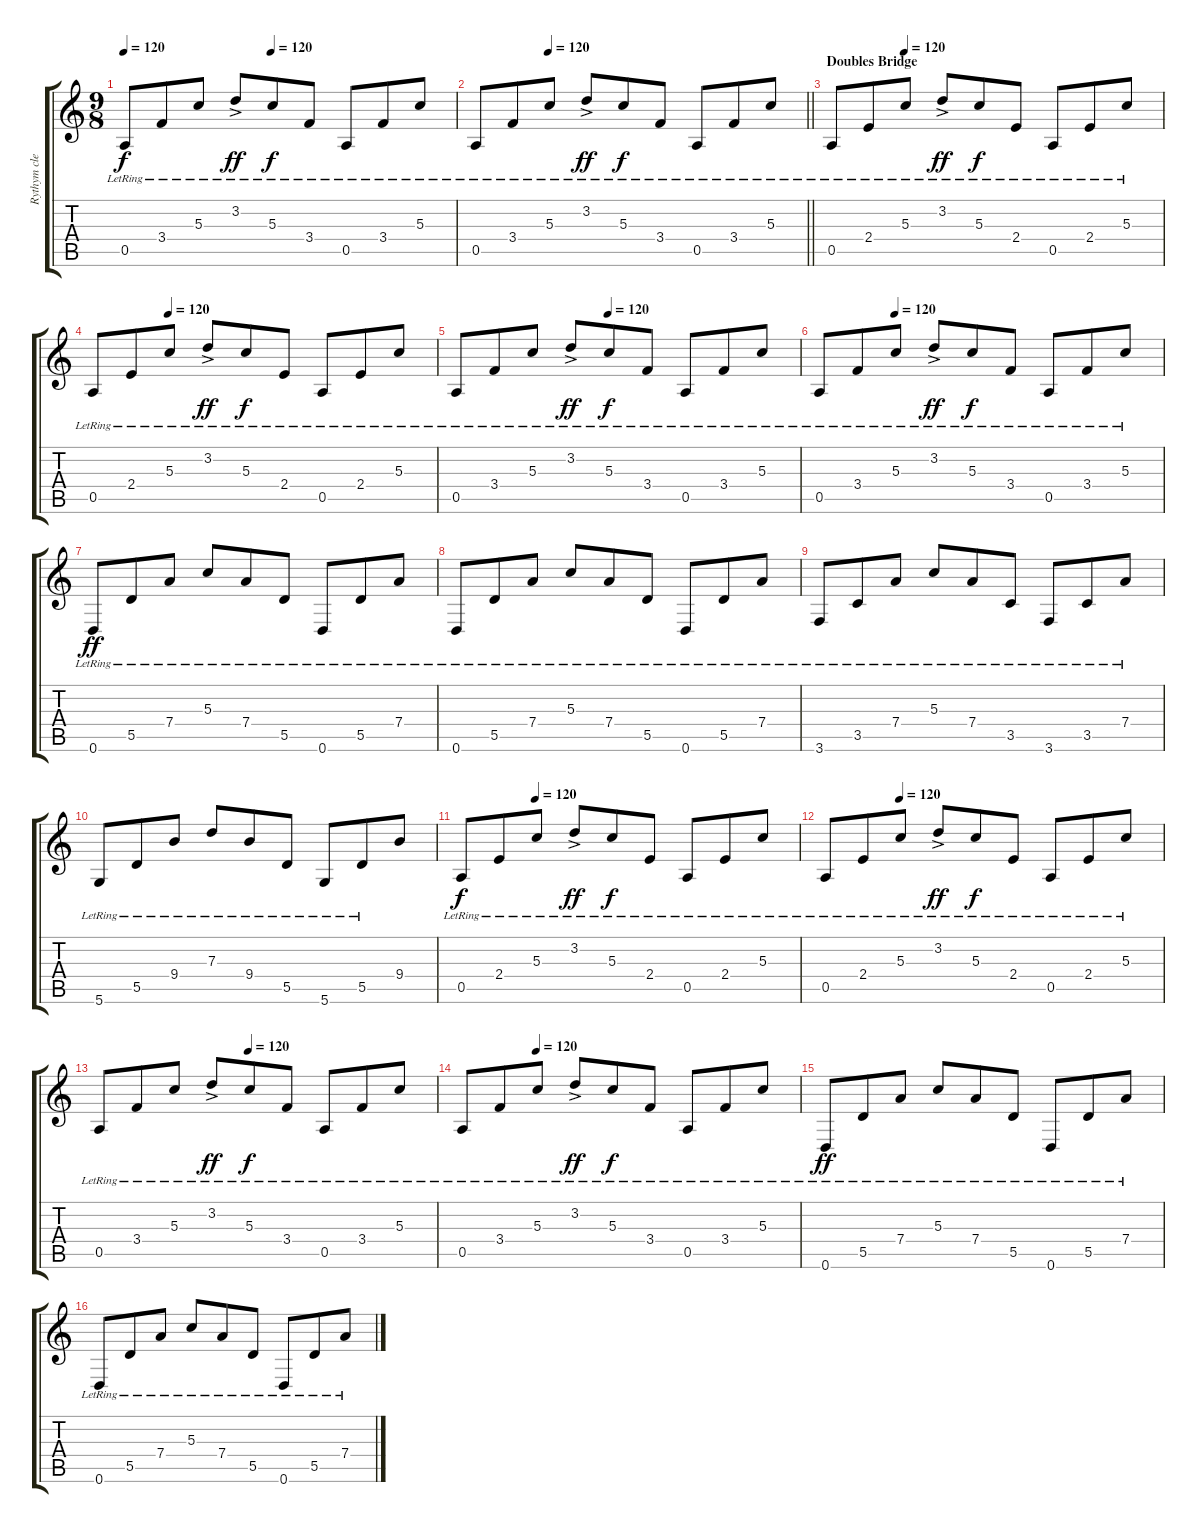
\track ("Rythym clean" "Rythym cle") {instrument electricguitarclean}
\staff {score tabs}
\tuning (E4 B3 G3 D3 A2 D2) {hide}
\ts (9 8)
\tempo 120
\tempo (120 0.4444444444444444)
\clef g2
\ks c
0.5{lr}.8{dy f} 3.4{lr}.8 5.3{lr}.8 3.2{ac lr}.8{dy ff} 5.3{lr}.8{dy f} 3.4{lr}.8 0.5{lr}.8 3.4{lr}.8 5.3{lr}.8 |
\tempo (120 0.2222222222222222)
\barLineRight lightlight
0.5{lr}.8 3.4{lr}.8 5.3{lr}.8 3.2{ac lr}.8{dy ff} 5.3{lr}.8{dy f} 3.4{lr}.8 0.5{lr}.8 3.4{lr}.8 5.3{lr}.8 |
\section ("" "Doubles Bridge")
\tempo (120 0.2222222222222222)
0.5{lr}.8 2.4{lr}.8 5.3{lr}.8 3.2{ac lr}.8{dy ff} 5.3{lr}.8{dy f} 2.4{lr}.8 0.5{lr}.8 2.4{lr}.8 5.3{lr}.8 |
\tempo (120 0.2222222222222222)
0.5{lr}.8 2.4{lr}.8 5.3{lr}.8 3.2{ac lr}.8{dy ff} 5.3{lr}.8{dy f} 2.4{lr}.8 0.5{lr}.8 2.4{lr}.8 5.3{lr}.8 |
\tempo (120 0.4444444444444444)
0.5{lr}.8 3.4{lr}.8 5.3{lr}.8 3.2{ac lr}.8{dy ff} 5.3{lr}.8{dy f} 3.4{lr}.8 0.5{lr}.8 3.4{lr}.8 5.3{lr}.8 |
\tempo (120 0.2222222222222222)
0.5{lr}.8 3.4{lr}.8 5.3{lr}.8 3.2{ac lr}.8{dy ff} 5.3{lr}.8{dy f} 3.4{lr}.8 0.5{lr}.8 3.4{lr}.8 5.3{lr}.8 |
0.6{lr}.8{dy ff} 5.5{lr}.8 7.4{lr}.8 5.3{lr}.8 7.4{lr}.8 5.5{lr}.8 0.6{lr}.8 5.5{lr}.8 7.4{lr}.8 |
0.6{lr}.8 5.5{lr}.8 7.4{lr}.8 5.3{lr}.8 7.4{lr}.8 5.5{lr}.8 0.6{lr}.8 5.5{lr}.8 7.4{lr}.8 |
3.6{lr}.8 3.5{lr}.8 7.4{lr}.8 5.3{lr}.8 7.4{lr}.8 3.5{lr}.8 3.6{lr}.8 3.5{lr}.8 7.4{lr}.8 |
5.6{lr}.8 5.5{lr}.8 9.4{lr}.8 7.3{lr}.8 9.4{lr}.8 5.5{lr}.8 5.6{lr}.8 5.5{lr}.8 9.4.8 |
\tempo (120 0.2222222222222222)
0.5{lr}.8{dy f} 2.4{lr}.8 5.3{lr}.8 3.2{ac lr}.8{dy ff} 5.3{lr}.8{dy f} 2.4{lr}.8 0.5{lr}.8 2.4{lr}.8 5.3{lr}.8 |
\tempo (120 0.2222222222222222)
0.5{lr}.8 2.4{lr}.8 5.3{lr}.8 3.2{ac lr}.8{dy ff} 5.3{lr}.8{dy f} 2.4{lr}.8 0.5{lr}.8 2.4{lr}.8 5.3{lr}.8 |
\tempo (120 0.4444444444444444)
0.5{lr}.8 3.4{lr}.8 5.3{lr}.8 3.2{ac lr}.8{dy ff} 5.3{lr}.8{dy f} 3.4{lr}.8 0.5{lr}.8 3.4{lr}.8 5.3{lr}.8 |
\tempo (120 0.2222222222222222)
0.5{lr}.8 3.4{lr}.8 5.3{lr}.8 3.2{ac lr}.8{dy ff} 5.3{lr}.8{dy f} 3.4{lr}.8 0.5{lr}.8 3.4{lr}.8 5.3{lr}.8 |
0.6{lr}.8{dy ff} 5.5{lr}.8 7.4{lr}.8 5.3{lr}.8 7.4{lr}.8 5.5{lr}.8 0.6{lr}.8 5.5{lr}.8 7.4{lr}.8 |
0.6{lr}.8 5.5{lr}.8 7.4{lr}.8 5.3{lr}.8 7.4{lr}.8 5.5{lr}.8 0.6{lr}.8 5.5{lr}.8 7.4{lr}.8
